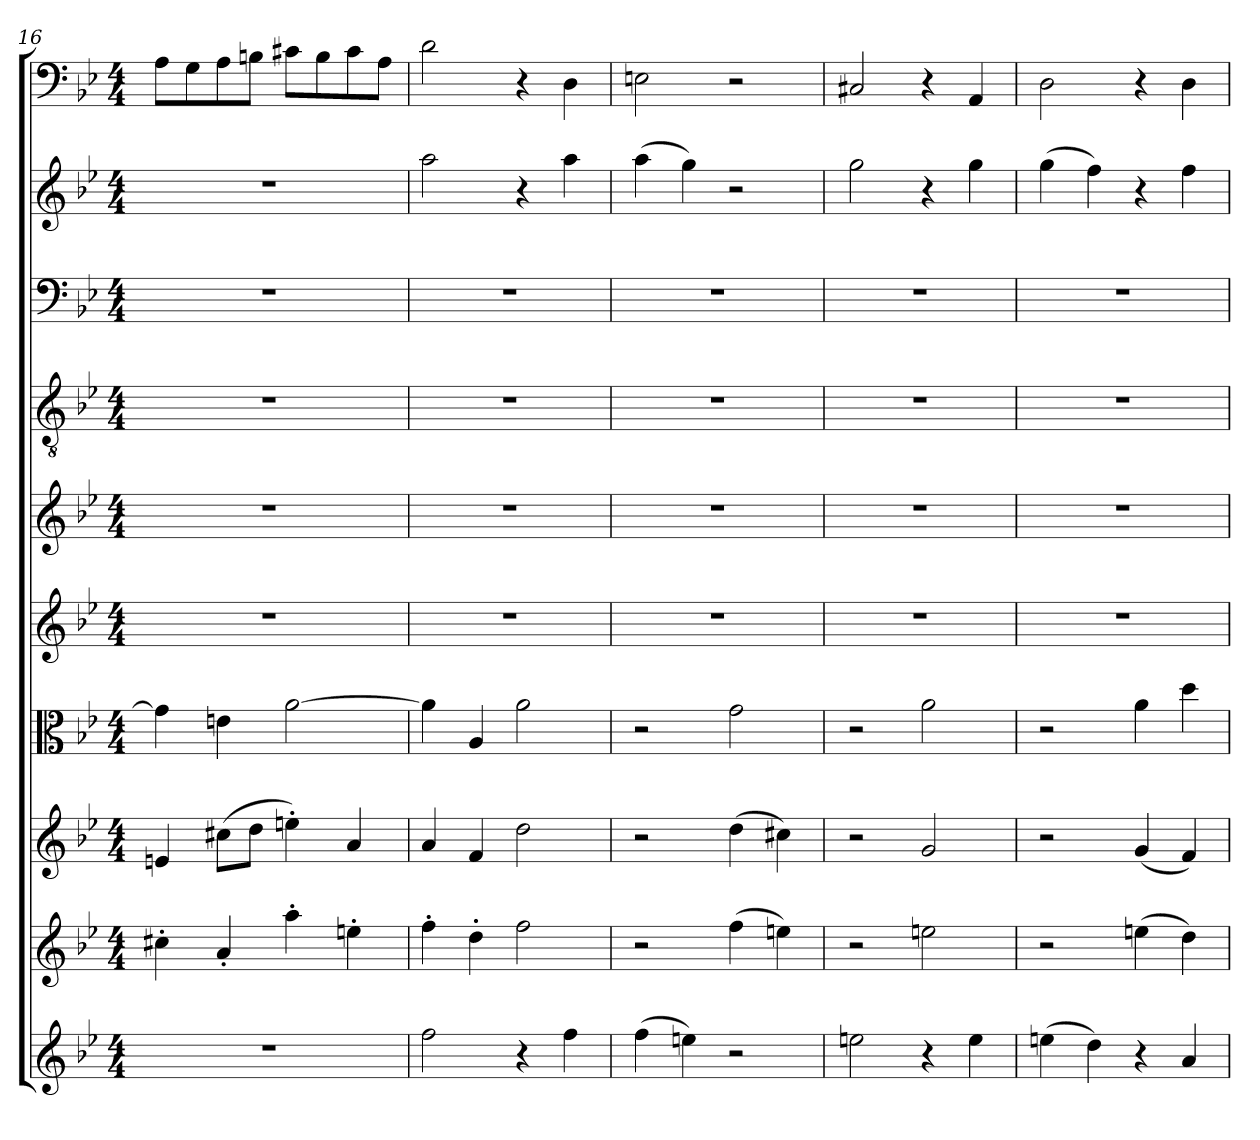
**kern	**kern	**kern	**kern	**kern	**kern	**kern	**kern	**kern	**kern
*part10	*part9	*part8	*part7	*part6	*part5	*part4	*part3	*part2	*part1
*staff10	*staff9	*staff8	*staff7	*staff6	*staff5	*staff4	*staff3	*staff2	*staff1
*clefG2	*clefG2	*clefG2	*clefC3	*clefG2	*clefG2	*clefGv2	*clefF4	*clefG2	*clefF4
*k[b-e-]	*k[b-e-]	*k[b-e-]	*k[b-e-]	*k[b-e-]	*k[b-e-]	*k[b-e-]	*k[b-e-]	*k[b-e-]	*k[b-e-]
*g:	*g:	*g:	*g:	*g:	*g:	*g:	*g:	*g:	*g:
*M4/4	*M4/4	*M4/4	*M4/4	*M4/4	*M4/4	*M4/4	*M4/4	*M4/4	*M4/4
=16	=16	=16	=16	=16	=16	=16	=16	=16	=16
1r	4cc#X'\	4en/	4g\]	1r	1r	1r	1r	1r	8A\L
.	.	.	.	.	.	.	.	.	8G\
.	4a'/	(8cc#X\L	4en\	.	.	.	.	.	8A\
.	.	8dd\J	.	.	.	.	.	.	8Bn\J
.	4aa'\	4een'\)	[2a\	.	.	.	.	.	8c#X\L
.	.	.	.	.	.	.	.	.	8B\
.	4een'\	4a/	.	.	.	.	.	.	8c#\
.	.	.	.	.	.	.	.	.	8A\J
=17	=17	=17	=17	=17	=17	=17	=17	=17	=17
2ff\	4ff'\	4a/	4a\]	1r	1r	1r	1r	2aa\	2d\
.	4dd'\	4f/	4A/	.	.	.	.	.	.
4r	2ff\	2dd\	2a\	.	.	.	.	4r	4r
4ff\	.	.	.	.	.	.	.	4aa\	4D\
=18	=18	=18	=18	=18	=18	=18	=18	=18	=18
(4ff\	2r	2r	2r	1r	1r	1r	1r	(4aa\	2En\
4een\)	.	.	.	.	.	.	.	4gg\)	.
2r	(4ff\	(4dd\	2g\	.	.	.	.	2r	2r
.	4een\)	4cc#X\)	.	.	.	.	.	.	.
=19	=19	=19	=19	=19	=19	=19	=19	=19	=19
2een\	2r	2r	2r	1r	1r	1r	1r	2gg\	2C#X/
4r	2een\	2g/	2a\	.	.	.	.	4r	4r
4ee\	.	.	.	.	.	.	.	4gg\	4AA/
=20	=20	=20	=20	=20	=20	=20	=20	=20	=20
(4een\	2r	2r	2r	1r	1r	1r	1r	(4gg\	2D\
4dd\)	.	.	.	.	.	.	.	4ff\)	.
4r	(4een\	(4g/	4a\	.	.	.	.	4r	4r
4a/	4dd\)	4f/)	4dd\	.	.	.	.	4ff\	4D\
=	=	=	=	=	=	=	=	=	=
*-	*-	*-	*-	*-	*-	*-	*-	*-	*-
